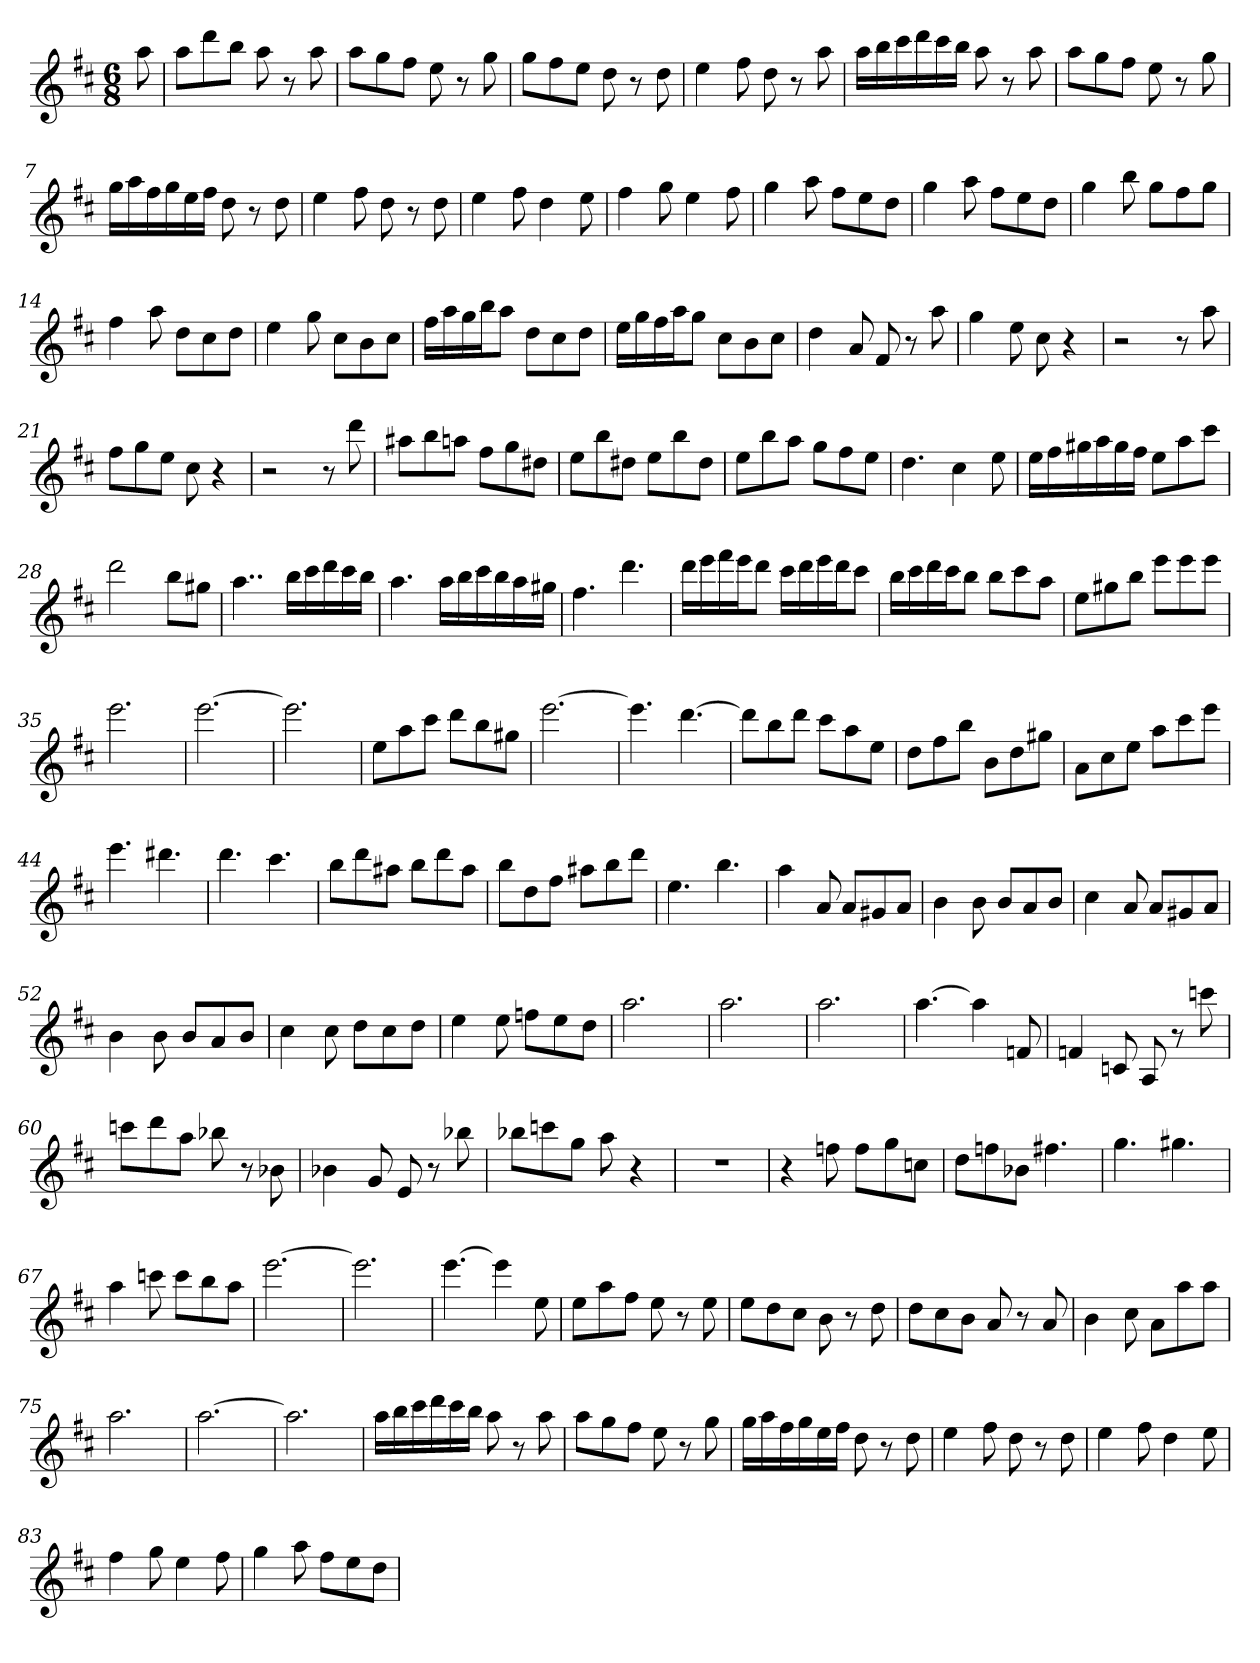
**kern
*part1
*staff1
*k[f#c#]
*D:
*M6/8
=
8aa
=1
8aaL
8ddd
8bbJ
8aa
8r
8aa
=2
8aaL
8gg
8ff#J
8ee
8r
8gg
=3
8ggL
8ff#
8eeJ
8dd
8r
8dd
=4
4ee
8ff#
8dd
8r
8aa
=5
16aaLL
16bb
16ccc#
16ddd
16ccc#
16bbJJ
8aa
8r
8aa
=6
8aaL
8gg
8ff#J
8ee
8r
8gg
=7
16ggLL
16aa
16ff#
16gg
16ee
16ff#JJ
8dd
8r
8dd
=8
4ee
8ff#
8dd
8r
8dd
=9
4ee
8ff#
4dd
8ee
=10
4ff#
8gg
4ee
8ff#
=11
4gg
8aa
8ff#L
8ee
8ddJ
=12
4gg
8aa
8ff#L
8ee
8ddJ
=13
4gg
8bb
8ggL
8ff#
8ggJ
=14
4ff#
8aa
8ddL
8cc#
8ddJ
=15
4ee
8gg
8cc#L
8b
8cc#J
=16
16ff#LL
16aa
16gg
16bbJ
8aaJ
8ddL
8cc#
8ddJ
=17
16eeLL
16gg
16ff#
16aaJ
8ggJ
8cc#L
8b
8cc#J
=18
4dd
8a
8f#
8r
8aa
=19
4gg
8ee
8cc#
4r
=20
2r
8r
8aa
=21
8ff#L
8gg
8eeJ
8cc#
4r
=22
2r
8r
8ddd
=23
8aa#XL
8bb
8aanJ
8ff#L
8gg
8dd#XJ
=24
8eeL
8bb
8dd#XJ
8eeL
8bb
8dd#J
=25
8eeL
8bb
8aaJ
8ggL
8ff#
8eeJ
=26
4.dd
4cc#
8ee
=27
16eeLL
16ff#
16gg#X
16aa
16gg#
16ff#JJ
8eeL
8aa
8ccc#J
=28
2ddd
8bbL
8gg#XJ
=29
4..aa
16bbLL
16ccc#
16ddd
16ccc#
16bbJJ
=30
4.aa
16aaLL
16bb
16ccc#
16bb
16aa
16gg#XJJ
=31
4.ff#
4.ddd
=32
16dddLL
16eee
16fff#
16eeeJ
8dddJ
16ccc#LL
16ddd
16eee
16dddJ
8ccc#J
=33
16bbLL
16ccc#
16ddd
16ccc#J
8bbJ
8bbL
8ccc#
8aaJ
=34
8eeL
8gg#X
8bbJ
8eeeL
8eee
8eeeJ
=35
2.eee
=36
[2.eee
=37
2.eee]
=38
8eeL
8aa
8ccc#J
8dddL
8bb
8gg#XJ
=39
[2.eee
=40
4.eee]
[4.ddd
=41
8dddL]
8bb
8dddJ
8ccc#L
8aa
8eeJ
=42
8ddL
8ff#
8bbJ
8bL
8dd
8gg#XJ
=43
8aL
8cc#
8eeJ
8aaL
8ccc#
8eeeJ
=44
4.eee
4.ddd#X
=45
4.ddd
4.ccc#
=46
8bbL
8ddd
8aa#XJ
8bbL
8ddd
8aa#J
=47
8bbL
8dd
8ff#J
8aa#XL
8bb
8dddJ
=48
4.ee
4.bb
=49
4aa
8a
8aL
8g#X
8aJ
=50
4b
8b
8bL
8a
8bJ
=51
4cc#
8a
8aL
8g#X
8aJ
=52
4b
8b
8bL
8a
8bJ
=53
4cc#
8cc#
8ddL
8cc#
8ddJ
=54
4ee
8ee
8ffnL
8ee
8ddJ
=55
2.aa
=56
2.aa
=57
2.aa
=58
[4.aa
4aa]
8fn
=59
4fn
8cn
8A
8r
8cccn
=60
8cccnL
8ddd
8aaJ
8bb-X
8r
8b-X
=61
4b-X
8g
8e
8r
8bb-X
=62
8bb-XL
8cccn
8ggJ
8aa
4r
=63
2.r
=64
4r
8ffn
8ffL
8gg
8ccnJ
=65
8ddL
8ffn
8b-XJ
4.ff#X
=66
4.gg
4.gg#X
=67
4aa
8cccn
8cccL
8bb
8aaJ
=68
[2.eee
=69
2.eee]
=70
[4.eee
4eee]
8ee
=71
8eeL
8aa
8ff#J
8ee
8r
8ee
=72
8eeL
8dd
8cc#J
8b
8r
8dd
=73
8ddL
8cc#
8bJ
8a
8r
8a
=74
4b
8cc#
8aL
8aa
8aaJ
=75
2.aa
=76
[2.aa
=77
2.aa]
=78
16aaLL
16bb
16ccc#
16ddd
16ccc#
16bbJJ
8aa
8r
8aa
=79
8aaL
8gg
8ff#J
8ee
8r
8gg
=80
16ggLL
16aa
16ff#
16gg
16ee
16ff#JJ
8dd
8r
8dd
=81
4ee
8ff#
8dd
8r
8dd
=82
4ee
8ff#
4dd
8ee
=83
4ff#
8gg
4ee
8ff#
=84
4gg
8aa
8ff#L
8ee
8ddJ
=
*-
